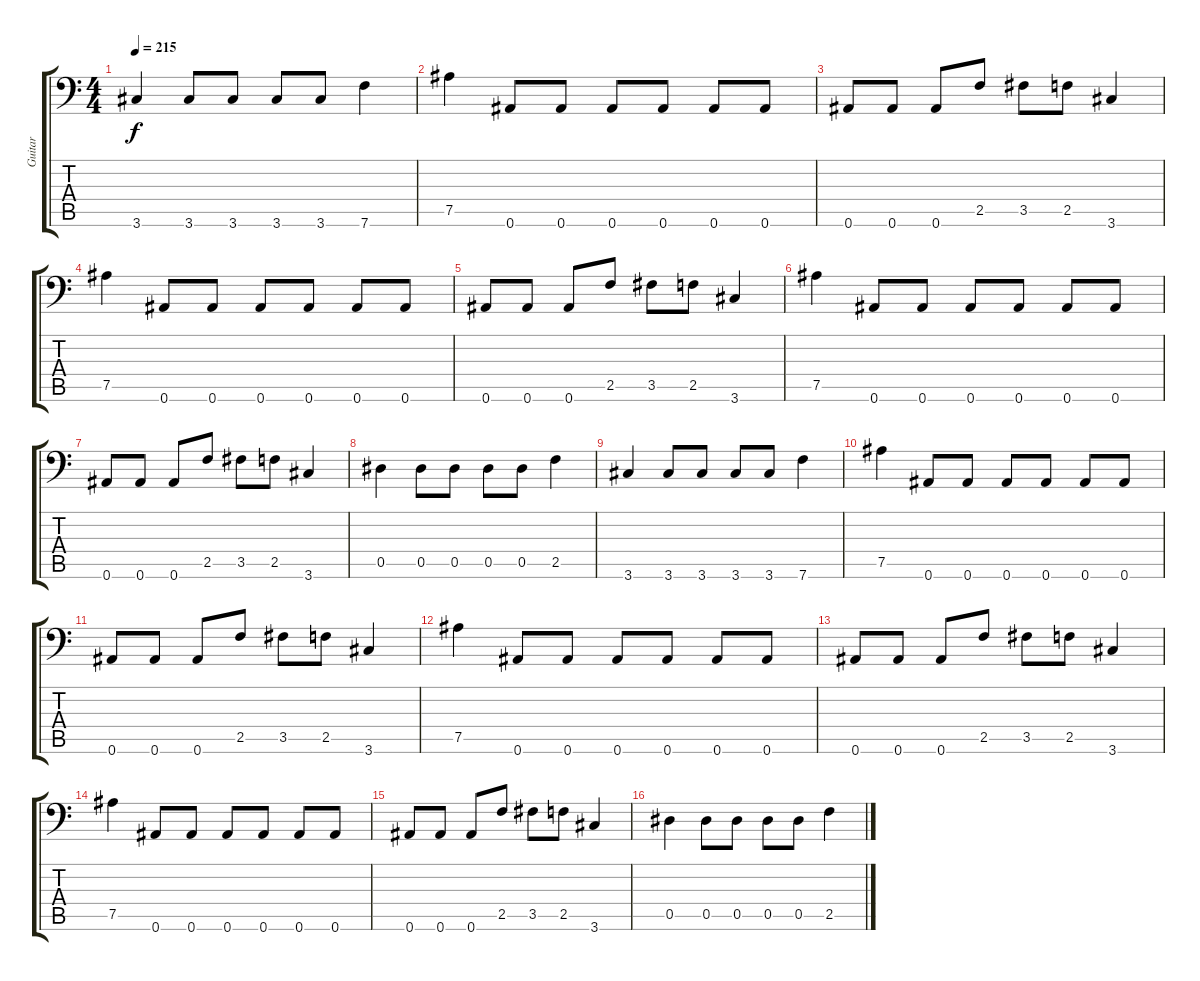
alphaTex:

\track ("Guitar" "Guitar") {instrument electricguitarclean}
\staff {score tabs}
\tuning (Bb3 F3 Db3 Ab2 Eb2 Bb1) {hide}
\ts (4 4)
\tempo 215
\clef f4
\ks c
3.6.4{dy f} 3.6.8 3.6.8 3.6.8 3.6.8 7.6.4 |
7.5.4 0.6.8 0.6.8 0.6.8 0.6.8 0.6.8 0.6.8 |
0.6.8 0.6.8 0.6.8 2.5.8 3.5.8 2.5.8 3.6.4 |
7.5.4 0.6.8 0.6.8 0.6.8 0.6.8 0.6.8 0.6.8 |
0.6.8 0.6.8 0.6.8 2.5.8 3.5.8 2.5.8 3.6.4 |
7.5.4 0.6.8 0.6.8 0.6.8 0.6.8 0.6.8 0.6.8 |
0.6.8 0.6.8 0.6.8 2.5.8 3.5.8 2.5.8 3.6.4 |
0.5.4 0.5.8 0.5.8 0.5.8 0.5.8 2.5.4 |
3.6.4 3.6.8 3.6.8 3.6.8 3.6.8 7.6.4 |
7.5.4 0.6.8 0.6.8 0.6.8 0.6.8 0.6.8 0.6.8 |
0.6.8 0.6.8 0.6.8 2.5.8 3.5.8 2.5.8 3.6.4 |
7.5.4 0.6.8 0.6.8 0.6.8 0.6.8 0.6.8 0.6.8 |
0.6.8 0.6.8 0.6.8 2.5.8 3.5.8 2.5.8 3.6.4 |
7.5.4 0.6.8 0.6.8 0.6.8 0.6.8 0.6.8 0.6.8 |
0.6.8 0.6.8 0.6.8 2.5.8 3.5.8 2.5.8 3.6.4 |
0.5.4 0.5.8 0.5.8 0.5.8 0.5.8 2.5.4
